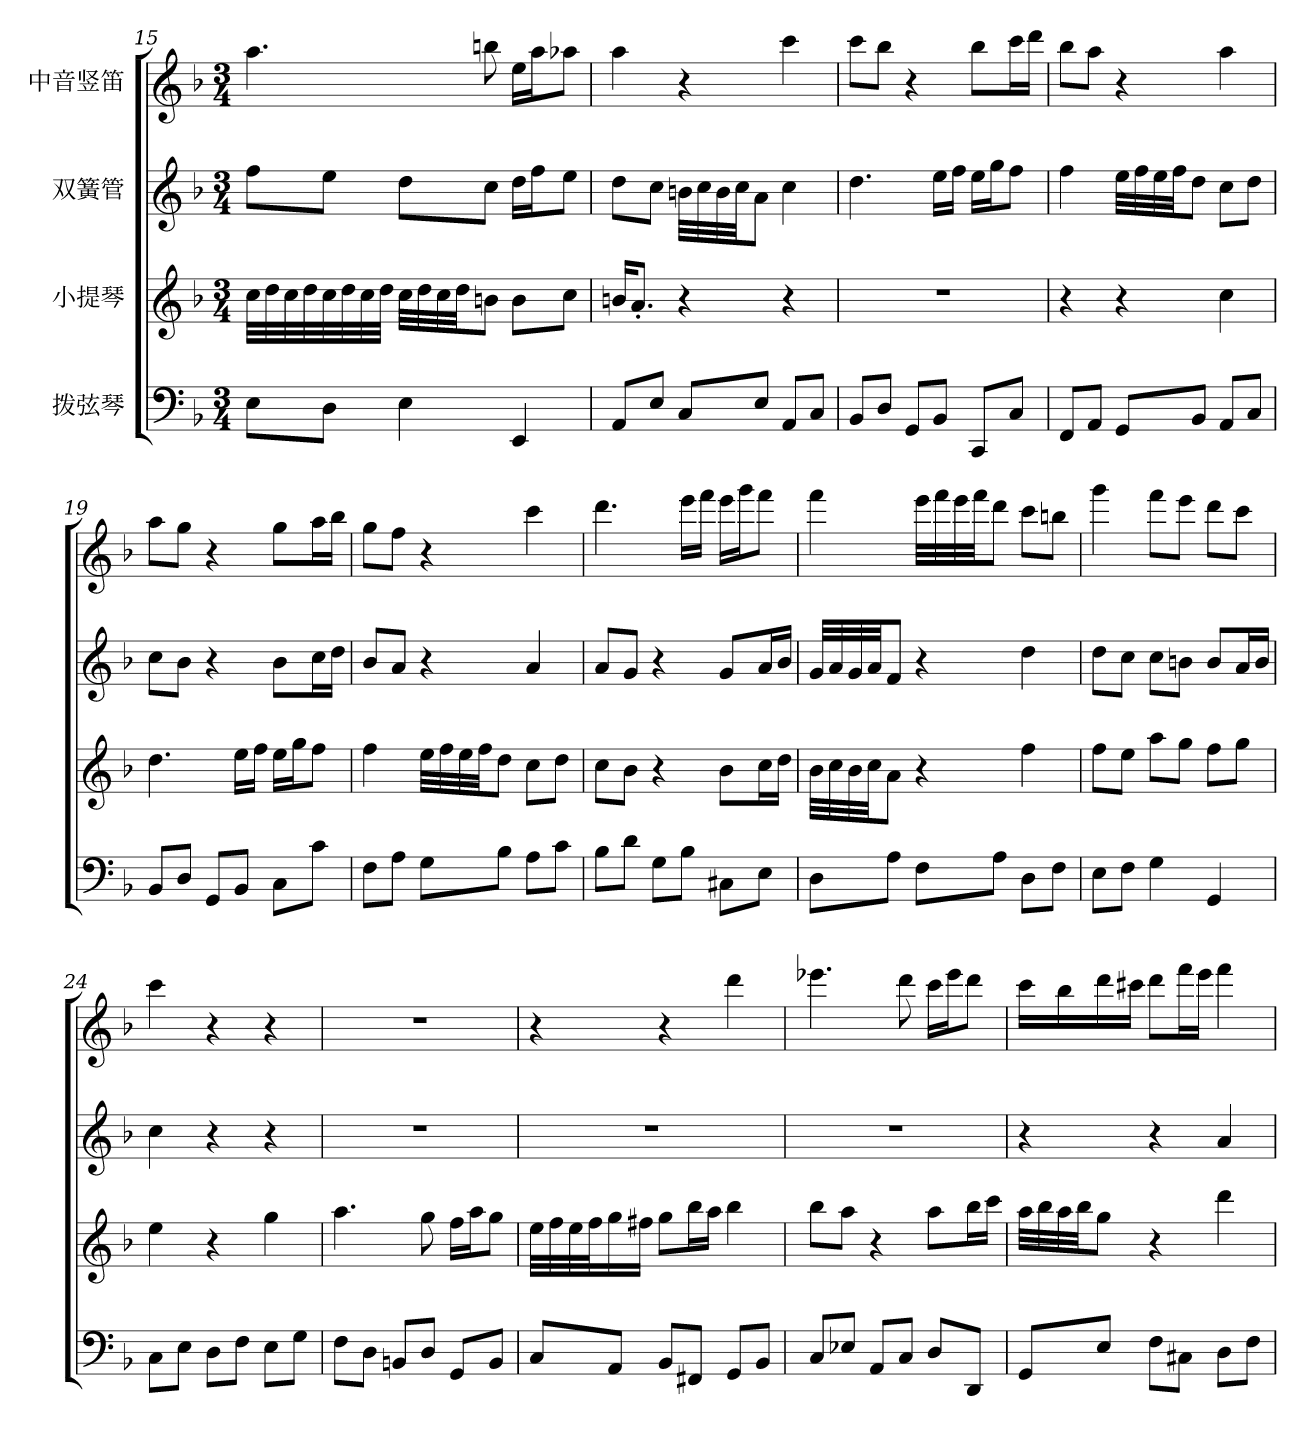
**kern	**kern	**kern	**kern
*part4	*part3	*part2	*part1
*staff4	*staff3	*staff2	*staff1
*I"拨弦琴	*I"小提琴	*I"双簧管	*I"中音竖笛
!!LO:LB:g=z
*clefF4	*clefG2	*clefG2	*clefG2
*k[b-]	*k[b-]	*k[b-]	*k[b-]
*M3/4	*M3/4	*M3/4	*M3/4
=15	=15	=15	=15
8E\L	32cc\LLL	8ff\L	4.aa\
.	32dd\	.	.
.	32cc\	.	.
.	32dd\	.	.
8D\J	32cc\	8ee\J	.
.	32dd\	.	.
.	32cc\	.	.
.	32dd\JJJ	.	.
4E\	32cc\LLL	8dd\L	.
.	32dd\	.	.
.	32cc\	.	.
.	32dd\JJ	.	.
.	8bn\J	8cc\J	8bbn\
4EE/	8b\L	16dd\LL	16ee\LL
.	.	16ff\J	16aa\J
.	8cc\J	8ee\J	8aa-X\J
=16	=16	=16	=16
8AA/L	16bn/KL	8dd\L	4aa\
.	8.a'/J	.	.
8E/J	.	8cc\J	.
8C/L	4r	32bn\LLL	4r
.	.	32cc\	.
.	.	32b\	.
.	.	32cc\JJ	.
8E/J	.	8a\J	.
8AA/L	4r	4cc\	4ccc\
8C/J	.	.	.
=17	=17	=17	=17
8BB-/L	2.r	4.dd\	8ccc\L
8D/J	.	.	8bb-\J
8GG/L	.	.	4r
8BB-/J	.	16ee\LL	.
.	.	16ff\JJ	.
8CC/L	.	16ee\LL	8bb-\L
.	.	16gg\J	.
8C/J	.	8ff\J	16ccc\L
.	.	.	16ddd\JJ
!!LO:LB:g=z
=18	=18	=18	=18
8FF/L	4r	4ff\	8bb-\L
8AA/J	.	.	8aa\J
8GG/L	4r	32ee\LLL	4r
.	.	32ff\	.
.	.	32ee\	.
.	.	32ff\JJ	.
8BB-/J	.	8dd\J	.
8AA/L	4cc\	8cc\L	4aa\
8C/J	.	8dd\J	.
=19	=19	=19	=19
8BB-/L	4.dd\	8cc\L	8aa\L
8D/J	.	8b-\J	8gg\J
8GG/L	.	4r	4r
8BB-/J	16ee\LL	.	.
.	16ff\JJ	.	.
8C\L	16ee\LL	8b-\L	8gg\L
.	16gg\J	.	.
8c\J	8ff\J	16cc\L	16aa\L
.	.	16dd\JJ	16bb-\JJ
=20	=20	=20	=20
8F\L	4ff\	8b-/L	8gg\L
8A\J	.	8a/J	8ff\J
8G\L	32ee\LLL	4r	4r
.	32ff\	.	.
.	32ee\	.	.
.	32ff\JJ	.	.
8B-\J	8dd\J	.	.
8A\L	8cc\L	4a/	4ccc\
8c\J	8dd\J	.	.
=21	=21	=21	=21
8B-\L	8cc\L	8a/L	4.ddd\
8d\J	8b-\J	8g/J	.
8G\L	4r	4r	.
8B-\J	.	.	16eee\LL
.	.	.	16fff\JJ
8C#X\L	8b-\L	8g/L	16eee\LL
.	.	.	16ggg\J
8E\J	16cc\L	16a/L	8fff\J
.	16dd\JJ	16b-/JJ	.
!!LO:PB:g=z
=22	=22	=22	=22
8D\L	32b-\LLL	32g/LLL	4fff\
.	32cc\	32a/	.
.	32b-\	32g/	.
.	32cc\JJ	32a/JJ	.
8A\J	8a\J	8f/J	.
8F\L	4r	4r	32eee\LLL
.	.	.	32fff\
.	.	.	32eee\
.	.	.	32fff\JJ
8A\J	.	.	8ddd\J
8D\L	4ff\	4dd\	8ccc\L
8F\J	.	.	8bbn\J
=23	=23	=23	=23
8E\L	8ff\L	8dd\L	4ggg\
8F\J	8ee\J	8cc\J	.
4G\	8aa\L	8cc\L	8fff\L
.	8gg\J	8bn\J	8eee\J
4GG/	8ff\L	8b/L	8ddd\L
.	8gg\J	16a/L	8ccc\J
.	.	16b/JJ	.
=24	=24	=24	=24
8C\L	4ee\	4cc\	4ccc\
8E\J	.	.	.
8D\L	4r	4r	4r
8F\J	.	.	.
8E\L	4gg\	4r	4r
8G\J	.	.	.
=25	=25	=25	=25
8F\L	4.aa\	2.r	2.r
8D\J	.	.	.
8BBn/L	.	.	.
8D/J	8gg\	.	.
8GG/L	16ff\LL	.	.
.	16aa\J	.	.
8BB/J	8gg\J	.	.
!!LO:LB:g=z
=26	=26	=26	=26
8C/L	32ee\LLL	2.r	4r
.	32ff\	.	.
.	32ee\	.	.
.	32ff\J	.	.
8AA/J	16gg\	.	.
.	16ff#X\JJ	.	.
8BB-/L	8gg\L	.	4r
8FF#X/J	16bb-\L	.	.
.	16aa\JJ	.	.
8GG/L	4bb-\	.	4ddd\
8BB-/J	.	.	.
=27	=27	=27	=27
8C/L	8bb-\L	2.r	4.eee-X\
8E-X/J	8aa\J	.	.
8AA/L	4r	.	.
8C/J	.	.	8ddd\
8D/L	8aa\L	.	16ccc\LL
.	.	.	16eee-\J
8DD/J	16bb-\L	.	8ddd\J
.	16ccc\JJ	.	.
=28	=28	=28	=28
8GG/L	32aa\LLL	4r	16ccc\LL
.	32bb-\	.	.
.	32aa\	.	16bb-\
.	32bb-\JJ	.	.
8E/J	8gg\J	.	16ddd\
.	.	.	16ccc#X\JJ
8F\L	4r	4r	8ddd\L
8C#X\J	.	.	16fff\L
.	.	.	16eee\JJ
8D\L	4ddd\	4a/	4fff\
8F\J	.	.	.
=	=	=	=
*-	*-	*-	*-
